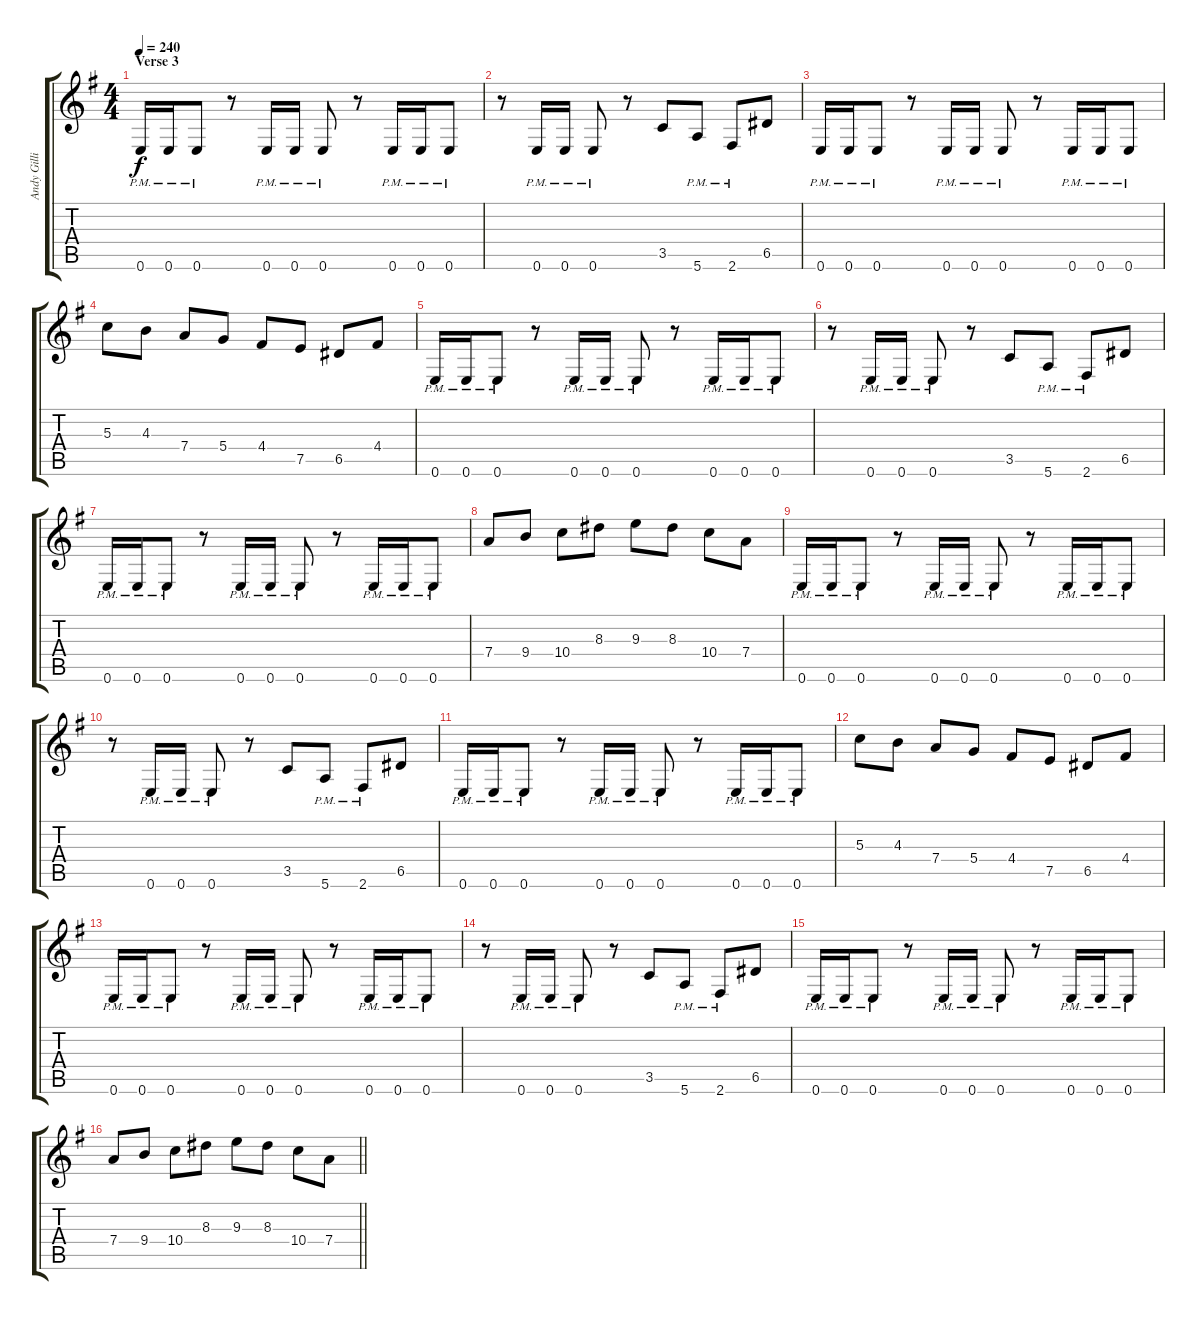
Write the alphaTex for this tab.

\track ("Andy Gillion (guitar)" "Andy Gilli") {instrument distortionguitar}
\staff {score tabs}
\tuning (E4 B3 G3 D3 A2 E2) {hide}
\ts (4 4)
\section ("" "Verse 3")
\tempo 240
\clef g2
\ks eminor
0.6{pm}.16{dy f} 0.6{pm}.16 0.6{pm}.8 r.8 0.6{pm}.16 0.6{pm}.16 0.6{pm}.8 r.8 0.6{pm}.16 0.6{pm}.16 0.6{pm}.8 |
r.8 0.6{pm}.16 0.6{pm}.16 0.6{pm}.8 r.8 3.5.8 5.6{pm}.8 2.6{pm}.8 6.5.8 |
0.6{pm}.16 0.6{pm}.16 0.6{pm}.8 r.8 0.6{pm}.16 0.6{pm}.16 0.6{pm}.8 r.8 0.6{pm}.16 0.6{pm}.16 0.6{pm}.8 |
5.3.8 4.3.8 7.4.8 5.4.8 4.4.8 7.5.8 6.5.8 4.4.8 |
0.6{pm}.16 0.6{pm}.16 0.6{pm}.8 r.8 0.6{pm}.16 0.6{pm}.16 0.6{pm}.8 r.8 0.6{pm}.16 0.6{pm}.16 0.6{pm}.8 |
r.8 0.6{pm}.16 0.6{pm}.16 0.6{pm}.8 r.8 3.5.8 5.6{pm}.8 2.6{pm}.8 6.5.8 |
0.6{pm}.16 0.6{pm}.16 0.6{pm}.8 r.8 0.6{pm}.16 0.6{pm}.16 0.6{pm}.8 r.8 0.6{pm}.16 0.6{pm}.16 0.6{pm}.8 |
7.4.8 9.4.8 10.4.8 8.3.8 9.3.8 8.3.8 10.4.8 7.4.8 |
0.6{pm}.16 0.6{pm}.16 0.6{pm}.8 r.8 0.6{pm}.16 0.6{pm}.16 0.6{pm}.8 r.8 0.6{pm}.16 0.6{pm}.16 0.6{pm}.8 |
r.8 0.6{pm}.16 0.6{pm}.16 0.6{pm}.8 r.8 3.5.8 5.6{pm}.8 2.6{pm}.8 6.5.8 |
0.6{pm}.16 0.6{pm}.16 0.6{pm}.8 r.8 0.6{pm}.16 0.6{pm}.16 0.6{pm}.8 r.8 0.6{pm}.16 0.6{pm}.16 0.6{pm}.8 |
5.3.8 4.3.8 7.4.8 5.4.8 4.4.8 7.5.8 6.5.8 4.4.8 |
0.6{pm}.16 0.6{pm}.16 0.6{pm}.8 r.8 0.6{pm}.16 0.6{pm}.16 0.6{pm}.8 r.8 0.6{pm}.16 0.6{pm}.16 0.6{pm}.8 |
r.8 0.6{pm}.16 0.6{pm}.16 0.6{pm}.8 r.8 3.5.8 5.6{pm}.8 2.6{pm}.8 6.5.8 |
0.6{pm}.16 0.6{pm}.16 0.6{pm}.8 r.8 0.6{pm}.16 0.6{pm}.16 0.6{pm}.8 r.8 0.6{pm}.16 0.6{pm}.16 0.6{pm}.8 |
\barLineRight lightlight
7.4.8 9.4.8 10.4.8 8.3.8 9.3.8 8.3.8 10.4.8 7.4.8
